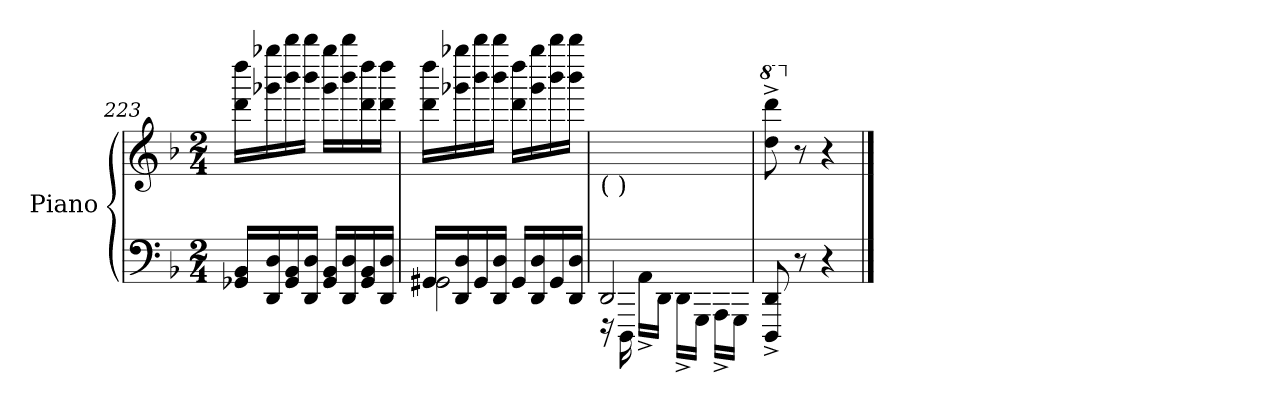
**kern	**kern	**dynam
*part1	*part1	*part1
*staff2	*staff1	*staff1/2
*I"Piano	*	*
*I'Pno	*	*
!!LO:LB:g=z
*clefF4	*clefG2	*
*k[b-]	*k[b-]	*
*M2/4	*M2/4	*
=223	=223	=223
16GG-X/ 16BB-/LL	16ddd\ 16dddd\LL	.
16DD/ 16D/	16ggg-X\ 16gggg-X\	.
16GG-/ 16BB-/	16bbb-\ 16bbbb-\	.
16DD/ 16D/JJ	16bbb-\ 16bbbb-\JJ	.
16GG-/ 16BB-/LL	16ggg-\ 16gggg-\LL	.
16DD/ 16D/	16bbb-\ 16bbbb-\	.
16GG-/ 16BB-/	16ddd\ 16dddd\	.
16DD/ 16D/JJ	16ddd\ 16dddd\JJ	.
=224	=224	=224
*^	*	*
16GG#X/LL	2GG#\	16ddd\ 16dddd\LL	.
16DD/ 16D/	.	16ggg-X\ 16gggg-X\	.
16GG#/	.	16bbb-\ 16bbbb-\	.
16DD/ 16D/JJ	.	16bbb-\ 16bbbb-\JJ	.
16GG#/LL	.	16ddd\ 16dddd\LL	.
16DD/ 16D/	.	16ggg-\ 16gggg-\	.
16GG#/	.	16bbb-\ 16bbbb-\	.
16DD/ 16D/JJ	.	16bbb-\ 16bbbb-\JJ	.
=225	=225	=225	=225
!	!	!LO:TX:b:t=( )	!
2DD/	16rFFF	2ryy	.
.	16DDD\	.	.
.	16AA^\LL	.	.
.	16DD\JJ	.	.
.	16DD^\LL	.	.
.	16GGG\JJ	.	.
.	16AAA^\LL	.	.
.	16GGG\JJ	.	.
*v	*v	*	*
=226	=226	=226
*	*8va	*
*^	*	*
!	!	!	!LO:DY:b
*v	*v	*	*
8DDD/^ 8DD/^	8ddd\^ 8dddd\^	other-dynamics
*	*X8va	*
8r	8r	.
4r	4r	.
==	==	==
*-	*-	*-
